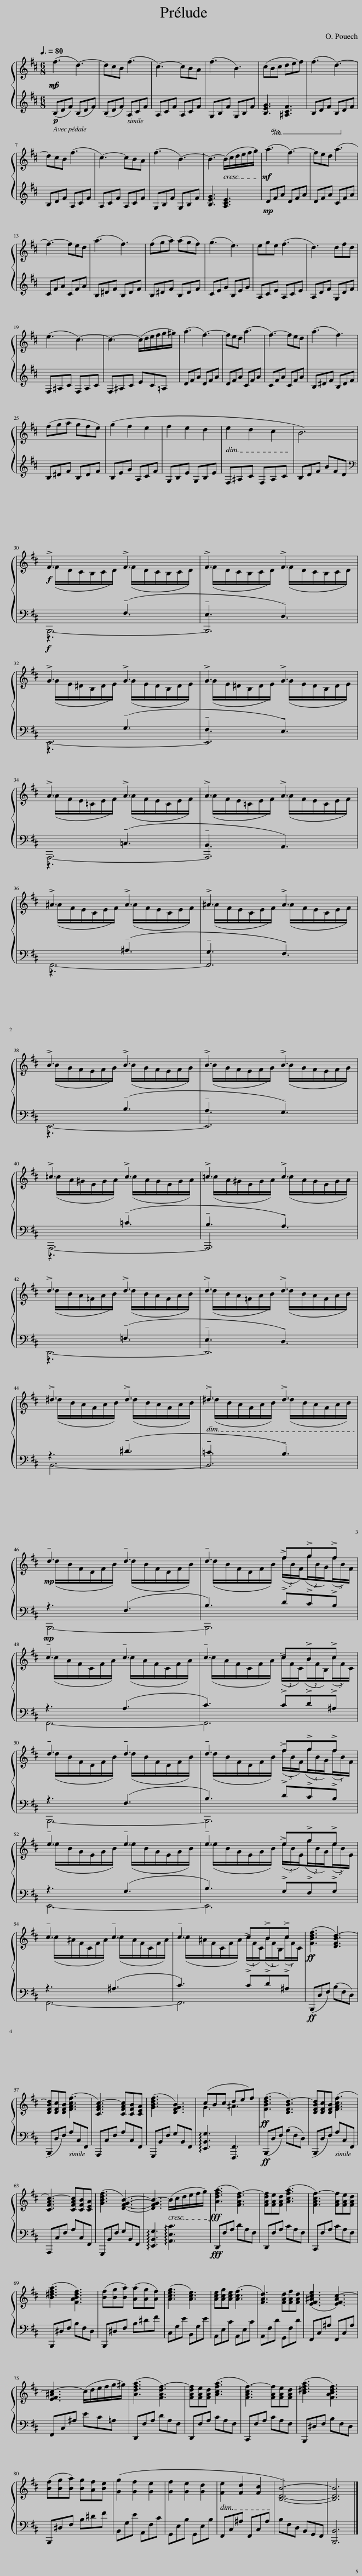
X:1
%%score { ( 1 3 ) | ( 2 4 ) }
L:1/8
Q:3/8=80
M:6/8
I:linebreak $
K:D
V:1 treble
V:3 treble
V:2 treble
V:4 treble
V:1
!mp!!mf! (f3 d3-) | dcB (f3 | c3-) cBA | (f3 B3) | (cBc de)f | %5
 (f3 d3-) |$ dcB (f3 | c3-) cBA | (f3 B3-) | B3- (B/c/d/e/f/g/) | %10
!mf! (a3 f3-) | fed (a3 |$ f3-) fed | (a3 f3) | (fga) (agf) | %15
 (g3 e3) | ege (f3 | d3) dfd |$ (e3 c3-) | c3- (c/d/e/f/g/)^g/ | %20
 (a3 f3-) | fed (a3 | f3-) fed | (a3 f3) |$ (fga gfe) | %25
 (g2 f2 e2 | f2 e2 d2 | e2 d2 c2 | B6) |$!f! !>!F3 !>!F3 | %30
 !>!F3 !>!F3 |$ !>!G3 !>!G3 | !>!G3 !>!G3 |$ !>!A3 !>!A3 | !>!A3 !>!A3 |$ %35
 !>!^A3 !>!A3 | !>!^A3 !>!A3 |$ !>!B3 !>!B3 | !>!B3 !>!B3 |$ !>!=c3 !>!c3 | %40
 !>!=c3 !>!c3 |$ !>!d3 !>!d3 | !>!d3 !>!d3 |$ !>!^d3 !>!d3 | !>!^d3 !>!d3 |$ %45
!mp! !tenuto!d3 !tenuto!d3 | !tenuto!d3 f!>!g!>!f |$ !tenuto!c3 !tenuto!c3 | !tenuto!c3 c!>!B!>!c |$ !tenuto!d3 !tenuto!d3 | %50
 !tenuto!d3 f!>!g!>!f |$ !tenuto!e3 !tenuto!e3 | !tenuto!e3 e!>!g!>!e |$ !tenuto!c3 !tenuto!c3 | !tenuto!c3 c!>!B!>!c | %55
!ff! ([FBdf]3 [DFBd-]3) |$ [DFBd][DFc][DFB] ([FAcf]3 | [CFAc-]3) [CFAc][CFB][CEA] | ([GBdf]3 [DFGB]3) | (cBc de)f | %60
!ff! ([FBdf]3 [DFBd-]3) | [DFBd][DFc][DFB] ([FAcf]3 |$ [CFAc-]3) [CFAc][CFB][CEA] | ([GBdf]3 [DFGB]3-) | [DFGB-]3 (B/c/d/e/f/g/) | %65
!fff! ([Adfa]3 [FAdf-]3) | [FAdf][FAe][FAd] ([Acfa]3 | [FAcf-]3) [FAf][FAe][FAd] |$ ([B^dfa]3 [FABdf]3) | ([Bf][Bg][Ba]) ([Aa][Ag][Af]) | %70
 ([Aceg]3 [Ace]3) | [Ace][Acg][Ace] ([Acf]3 | [FAd]3) [FAd][FAf][FAd] | ([EF^Ace]3 [EFAc-]3) |$ [EF^Ac-]3 (c/d/e/f/g/)^g/ | %75
 ([Adfa]3 [FAdf-]3) | [FAdf][FAe][FAd] ([Acfa]3 | [FAcf-]3) [FAf][FAe][FAd] | ([B^dfa]3 [FABdf]3) |$ ([Bf][Bg][Ba]) [Bg][Af][Be] | %80
 ([Gg]2 [Gf]2 [Ge]2 | [Gf]2 [Ge]2 [Gd]2 | [Fe]2 [Fd]2 [Fc]2 | [B,DB]6-) | [B,DB]6 |] %85
V:2
!p!!ped! (B,D)F (B,DF)!ped-up! | (B,DF) A,CF | A,CF A,CF | G,B,F G,B,F | [B,EG]3 [^A,CF]3 | %5
 B,DF B,DF |$ B,DF A,CF | A,CF A,CF | G,B,F G,B,F | [B,EG]3 [A,CE]3 | %10
!mp! DFA DFA | DFA CFA |$ CFA CFA | B,^DF B,DF | B,^DF B,DF | %15
 CEG B,EG | A,CE A,CE | A,DF G,DF |$ F,^A,C F,A,C | F,^A,C EC=A, | %20
 DFA DFA | DFA CFA | CFA CFA | B,^DF B,DF |$ B,^DF B,DF | %25
 B,EG A,CF | G,B,E G,B,E | F,^A,C F,A,C | B,DF BFD |$[K:bass]!f! B,,,6- | %30
 B,,,6 |$ E,,6- | E,,6 |$ A,,,6- | A,,,6 |$ %35
 F,,6- | F,,6 |$ E,,6- | E,,6 |$ A,,,6- | %40
 A,,,6 |$ D,,6- | D,,6 |$ B,,6- | B,,6 |$ %45
!mp! z3 (F,3 | B,3) !>!D!>!C!>!B, |$ z3 (A,3 | C3) !>!C!>!D!>!^A, |$ z3 (F,3 | %50
 B,3) !>!D!>!C!>!B, |$ z3 (G,3 | B,3) !>!G,!>!F,!>!G, |$ z3 (^A,3 | C3) !>!C!>!D!>!^A, | %55
!ff! (B,,,D,)F, (B,F,D,) |$ (B,,,D,F,) A,C,F,, | A,,,C,F, A,C,F,, | G,,,B,,F, G,B,,F,, | !arpeggio![E,,B,,G,]3 [F,,,F,,]3 | %60
!ff! (B,,,D,)F, (B,F,D,) | (B,,,D,F,) A,C,F,, |$ A,,,C,F, A,C,F,, | G,,,B,,F, G,B,,F,, | !arpeggio![E,,B,,G,]3 !arpeggio![A,,E,C]3 | %65
!fff! D,,F,A, DA,F, | D,,F,A, CA,F, | C,,F,A, CA,F, |$ B,,,^D,F, B,F,D, | B,,,^D,F, B,^DF | %70
 C,G,E B,,G,E | A,,E,C A,,E,C | A,,F,D G,,F,D | F,,C,^A, F,,C,A, |$ F,,C,^A, EC=A, | %75
 D,,F,A, DA,F, | D,,F,A, CA,F, | C,,F,A, CA,F, | B,,,^D,F, B,F,D, |$ B,,,^D,F, B,^DF | %80
 B,,G,E A,,F,C | G,,E,B, G,,E,B, | F,,C,^A, F,,C,A, | B,F,D, B,,G,,F,, | [B,,,B,,]6 |] %85
V:3
 x6 | x6 | x6 | x6 | x6 | %5
 x6 |$ x6 | x6 | x6 | x6 | %10
 x6 | x6 |$ x6 | x6 | x6 | %15
 x6 | x6 | x6 |$ x6 | x6 | %20
 x6 | x6 | x6 | x6 |$ x6 | %25
 x6 | x6 | x6 | x6 |$ (F/D/C/B,/C/D/) (F/D/C/B,/C/D/) | %30
 (F/D/C/B,/C/D/) (F/D/C/B,/C/D/) |$ (G/E/^D/B,/D/E/) (G/E/D/B,/D/E/) | (G/E/^D/B,/D/E/) (G/E/D/B,/D/E/) |$ (A/F/E/=C/E/F/) (A/F/E/C/E/F/) | (A/F/E/=C/E/F/) (A/F/E/C/E/F/) |$ %35
 (^A/F/E/C/E/F/) (A/F/E/C/E/F/) | (^A/F/E/C/E/F/) (A/F/E/C/E/F/) |$ (B/G/F/E/F/G/) (B/G/F/E/F/G/) | (B/G/F/E/F/G/) (B/G/F/E/F/G/) |$ (=c/A/^G/E/G/A/) (c/A/G/E/G/A/) | %40
 (=c/A/^G/E/G/A/) (c/A/G/E/G/A/) |$ (d/B/A/=F/A/B/) (d/B/A/F/A/B/) | (d/B/A/=F/A/B/) (d/B/A/F/A/B/) |$ (^d/B/A/F/A/B/) (d/B/A/F/A/B/) | (^d/B/A/F/A/B/) (d/B/A/F/A/B/) |$ %45
 (d/B/F/D/F/B/) (d/B/F/D/F/B/) | (d/B/F/D/F/B/) (3(!>!f/B/(F/)(3g/B/G/)(3(f/B/)F/ |$ (c/A/F/C/F/A/) (c/A/F/C/F/A/) | (c/A/F/C/F/A/) (3(!>!c/F/(C/)(3B/F/B,/)(3(c/F/)C/ |$ (d/B/F/D/F/B/) (d/B/F/D/F/B/) | %50
 (d/B/F/D/F/B/) (3(!>!f/B/(F/)(3g/B/G/)(3(f/B/)F/ |$ (e/B/G/E/G/B/) (e/B/G/E/G/B/) | (e/B/G/E/G/B/) (3(!>!e/B/(E/)(3g/B/G/)(3(e/B/)E/ |$ (c/^A/F/C/F/A/) (c/A/F/C/F/A/) | (c/^A/F/C/F/A/) (3(!>!c/F/(C/)(3B/F/B,/)(3(c/F/)C/ | %55
 x6 |$ x6 | x6 | x6 | G3 ^A3 | %60
 x6 | x6 |$ x6 | x6 | x6 | %65
 x6 | x6 | x6 |$ x6 | x6 | %70
 x6 | x6 | x6 | x6 |$ x6 | %75
 x6 | x6 | x6 | x6 |$ x6 | %80
 x6 | x6 | x6 | x6 | x6 |] %85
V:4
 x6 | x6 | x6 | x6 | x6 | %5
 x6 |$ x6 | x6 | x6 | x6 | %10
 x6 | x6 |$ x6 | x6 | x6 | %15
 x6 | x6 | x6 |$ x6 | x6 | %20
 x6 | x6 | x6 | x6 |$ x6 | %25
 x6 | x6 | x6 | x6 |$[K:bass] z3 (!tenuto!F,3 | %30
 !tenuto!E,3 !tenuto!D,3) |$ z3 (!tenuto!G,3 | !tenuto!F,3 !tenuto!E,3) |$ z3 (!tenuto!=C,3 | !tenuto!B,,3 !tenuto!A,,3) |$ %35
 z3 (!tenuto!^A,3 | !tenuto!G,3 !tenuto!F,3) |$ z3 (!tenuto!B,3 | !tenuto!A,3 !tenuto!G,3) |$ z3 (!tenuto!=C3 | %40
 !tenuto!B,3 !tenuto!A,3) |$ z3 (!tenuto!=F,3 | !tenuto!E,3 !tenuto!D,3) |$ z3 (!tenuto!^D3 | !tenuto!=C3 !tenuto!B,3) |$ %45
 B,,,6- | B,,,6 |$ F,,6- | F,,6 |$ B,,,6- | %50
 B,,,6 |$ E,,6- | E,,6 |$ F,,6- | F,,6 | %55
 x6 |$ x6 | x6 | x6 | x6 | %60
 x6 | x6 |$ x6 | x6 | x6 | %65
 x6 | x6 | x6 |$ x6 | x6 | %70
 x6 | x6 | x6 | x6 |$ x6 | %75
 x6 | x6 | x6 | x6 |$ x6 | %80
 x6 | x6 | x6 | x6 | x6 |] %85
